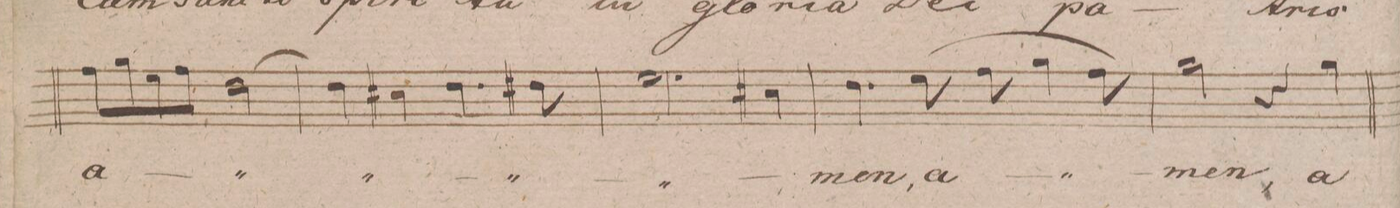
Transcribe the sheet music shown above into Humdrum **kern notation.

**kern	**text	**dynam
*I"Soprano.	*	*
*clefC1	*	*
*k[f#c#g#d#]	*	*
*met(c)	*	*
*M4/4	*	*
8dd#\L	a-	.
8ee\	.	.
8cc#\	.	.
8dd#\J	.	.
[2b\	.	.
=206	=206	=206
4b\]	.	.
4a#X\	.	.
4.b\	.	.
8b#X\	.	.
=207	=207	=207
2.cc#\	.	.
4a#X\	.	.
=208	=208	=208
4.b\	-men,	.
(>8cc#\	a-	.
8dd#\	.	.
4ee\	.	.
8dd#\)	.	.
=209	=209	=209
2ee\	-men,	.
4r	.	.
4ee\	a-	.
=210	=210	=210
*-	*-	*-
